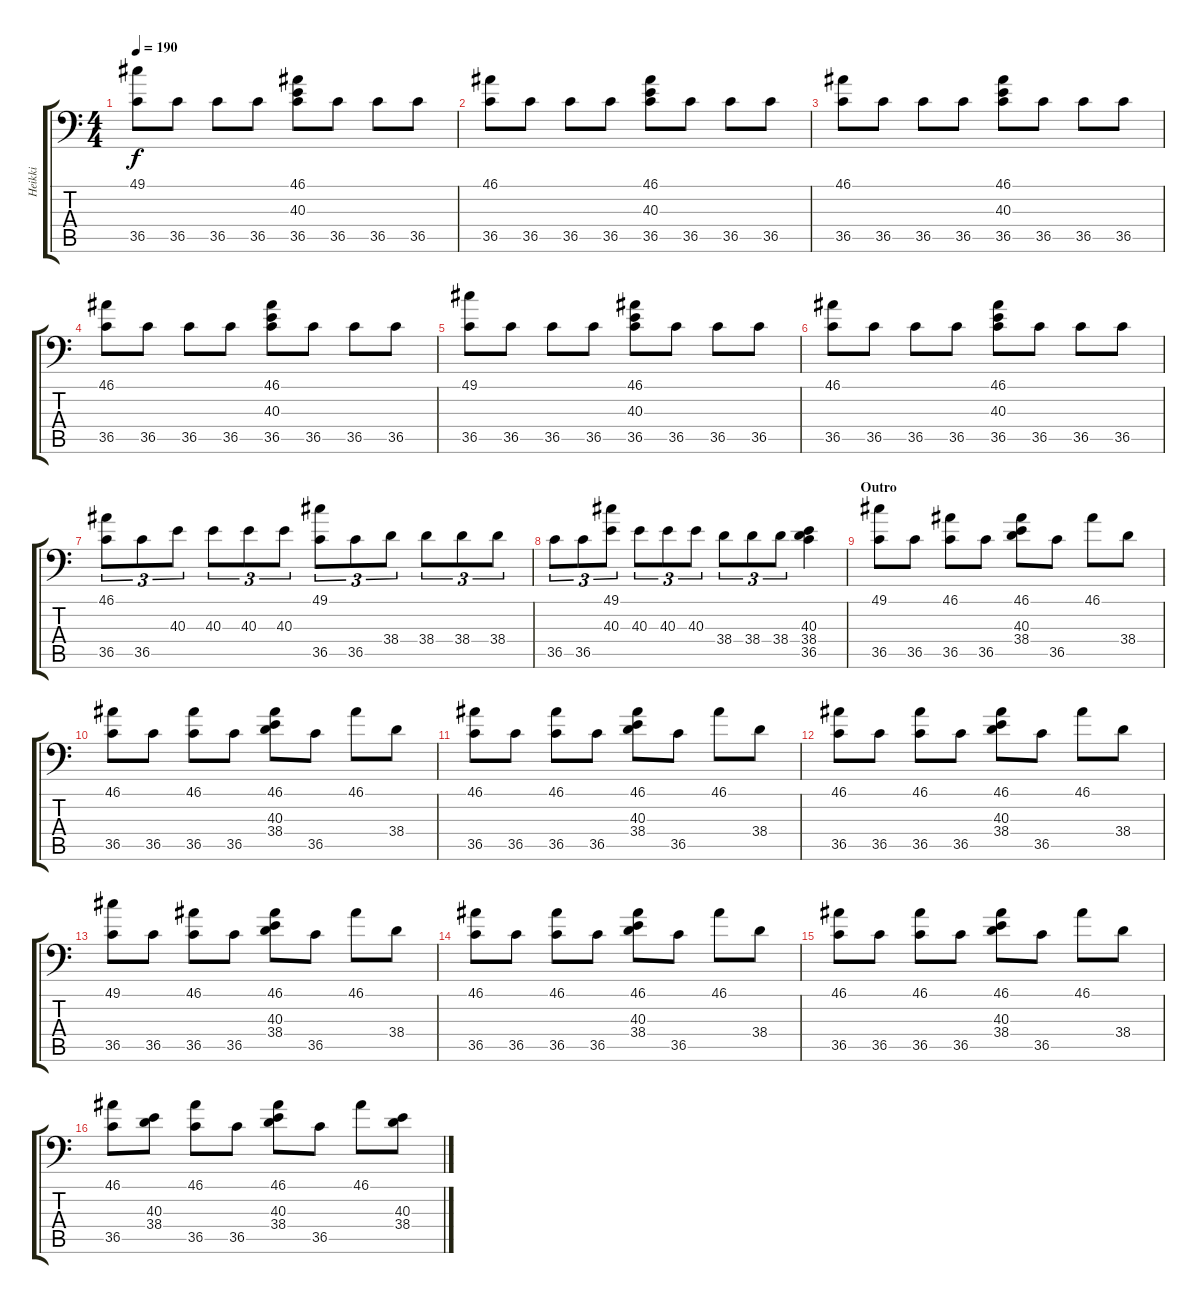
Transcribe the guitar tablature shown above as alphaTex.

\track ("Heikki" "Heikki") {instrument acousticgrandpiano}
\staff {score tabs}
\tuning (C-1 C-1 C-1 C-1 C-1 C-1) {hide}
\ts (4 4)
\tempo 190
\clef f4
\ks c
(49.1 36.5).8{dy f} 36.5.8 36.5.8 36.5.8 (46.1 40.3 36.5).8 36.5.8 36.5.8 36.5.8 |
(46.1 36.5).8 36.5.8 36.5.8 36.5.8 (46.1 40.3 36.5).8 36.5.8 36.5.8 36.5.8 |
(46.1 36.5).8 36.5.8 36.5.8 36.5.8 (46.1 40.3 36.5).8 36.5.8 36.5.8 36.5.8 |
(46.1 36.5).8 36.5.8 36.5.8 36.5.8 (46.1 40.3 36.5).8 36.5.8 36.5.8 36.5.8 |
(49.1 36.5).8 36.5.8 36.5.8 36.5.8 (46.1 40.3 36.5).8 36.5.8 36.5.8 36.5.8 |
(46.1 36.5).8 36.5.8 36.5.8 36.5.8 (46.1 40.3 36.5).8 36.5.8 36.5.8 36.5.8 |
(46.1 36.5).8{tu (3 2)} 36.5.8{tu (3 2)} 40.3.8{tu (3 2)} 40.3.8{tu (3 2)} 40.3.8{tu (3 2)} 40.3.8{tu (3 2)} (49.1 36.5).8{tu (3 2)} 36.5.8{tu (3 2)} 38.4.8{tu (3 2)} 38.4.8{tu (3 2)} 38.4.8{tu (3 2)} 38.4.8{tu (3 2)} |
36.5.8{tu (3 2)} 36.5.8{tu (3 2)} (49.1 40.3).8{tu (3 2)} 40.3.8{tu (3 2)} 40.3.8{tu (3 2)} 40.3.8{tu (3 2)} 38.4.8{tu (3 2)} 38.4.8{tu (3 2)} 38.4.8{tu (3 2)} (40.3 38.4 36.5).4 |
\section ("" "Outro")
(49.1 36.5).8 36.5.8 (46.1 36.5).8 36.5.8 (46.1 40.3 38.4).8 36.5.8 46.1.8 38.4.8 |
(46.1 36.5).8 36.5.8 (46.1 36.5).8 36.5.8 (46.1 40.3 38.4).8 36.5.8 46.1.8 38.4.8 |
(46.1 36.5).8 36.5.8 (46.1 36.5).8 36.5.8 (46.1 40.3 38.4).8 36.5.8 46.1.8 38.4.8 |
(46.1 36.5).8 36.5.8 (46.1 36.5).8 36.5.8 (46.1 40.3 38.4).8 36.5.8 46.1.8 38.4.8 |
(49.1 36.5).8 36.5.8 (46.1 36.5).8 36.5.8 (46.1 40.3 38.4).8 36.5.8 46.1.8 38.4.8 |
(46.1 36.5).8 36.5.8 (46.1 36.5).8 36.5.8 (46.1 40.3 38.4).8 36.5.8 46.1.8 38.4.8 |
(46.1 36.5).8 36.5.8 (46.1 36.5).8 36.5.8 (46.1 40.3 38.4).8 36.5.8 46.1.8 38.4.8 |
(46.1 36.5).8 (40.3 38.4).8 (46.1 36.5).8 36.5.8 (46.1 40.3 38.4).8 36.5.8 46.1.8 (40.3 38.4).8
